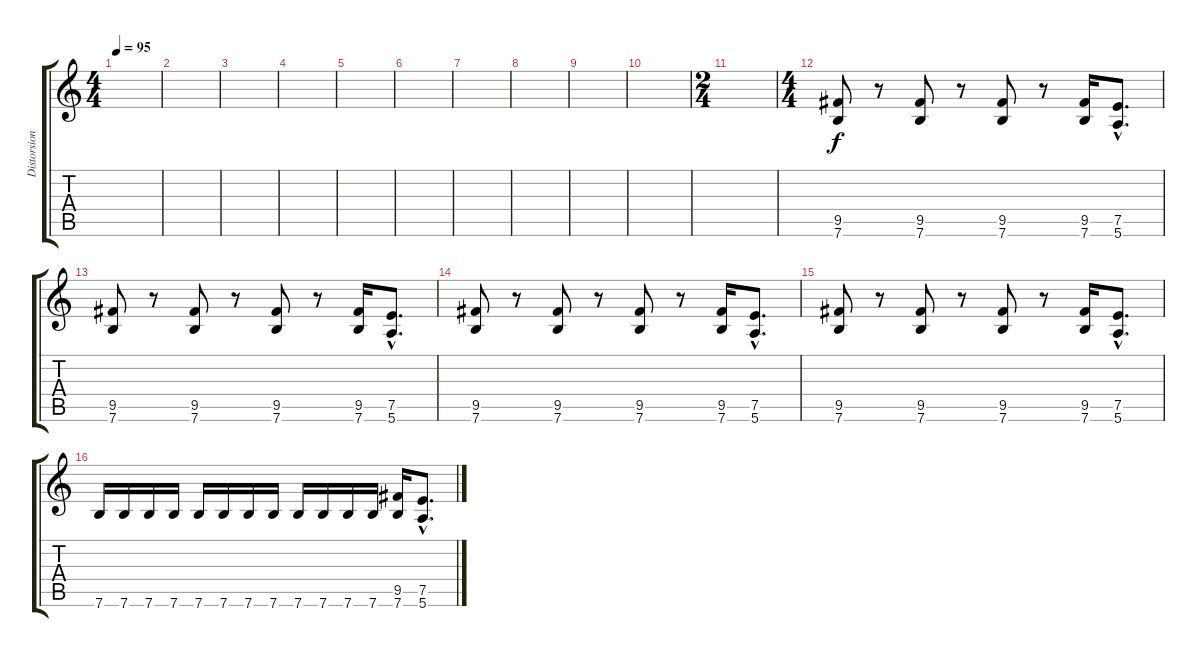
\track ("Distorsion 1" "Distorsion") {instrument overdrivenguitar}
\staff {score tabs}
\tuning (E4 B3 G3 D3 A2 E2) {hide}
\ts (4 4)
\tempo 95
\clef g2
\ks c
|
|
|
|
|
|
|
|
|
|
\ts (2 4)
|
\ts (4 4)
(9.5 7.6).8 r.8 (9.5 7.6).8 r.8 (9.5 7.6).8 r.8 (9.5 7.6).16 (7.5{hac} 5.6{hac}).8{d} |
(9.5 7.6).8 r.8 (9.5 7.6).8 r.8 (9.5 7.6).8 r.8 (9.5 7.6).16 (7.5{hac} 5.6{hac}).8{d} |
(9.5 7.6).8 r.8 (9.5 7.6).8 r.8 (9.5 7.6).8 r.8 (9.5 7.6).16 (7.5{hac} 5.6{hac}).8{d} |
(9.5 7.6).8 r.8 (9.5 7.6).8 r.8 (9.5 7.6).8 r.8 (9.5 7.6).16 (7.5{hac} 5.6{hac}).8{d} |
7.6.16 7.6.16 7.6.16 7.6.16 7.6.16 7.6.16 7.6.16 7.6.16 7.6.16 7.6.16 7.6.16 7.6.16 (9.5 7.6).16 (7.5{hac} 5.6{hac}).8{d}
